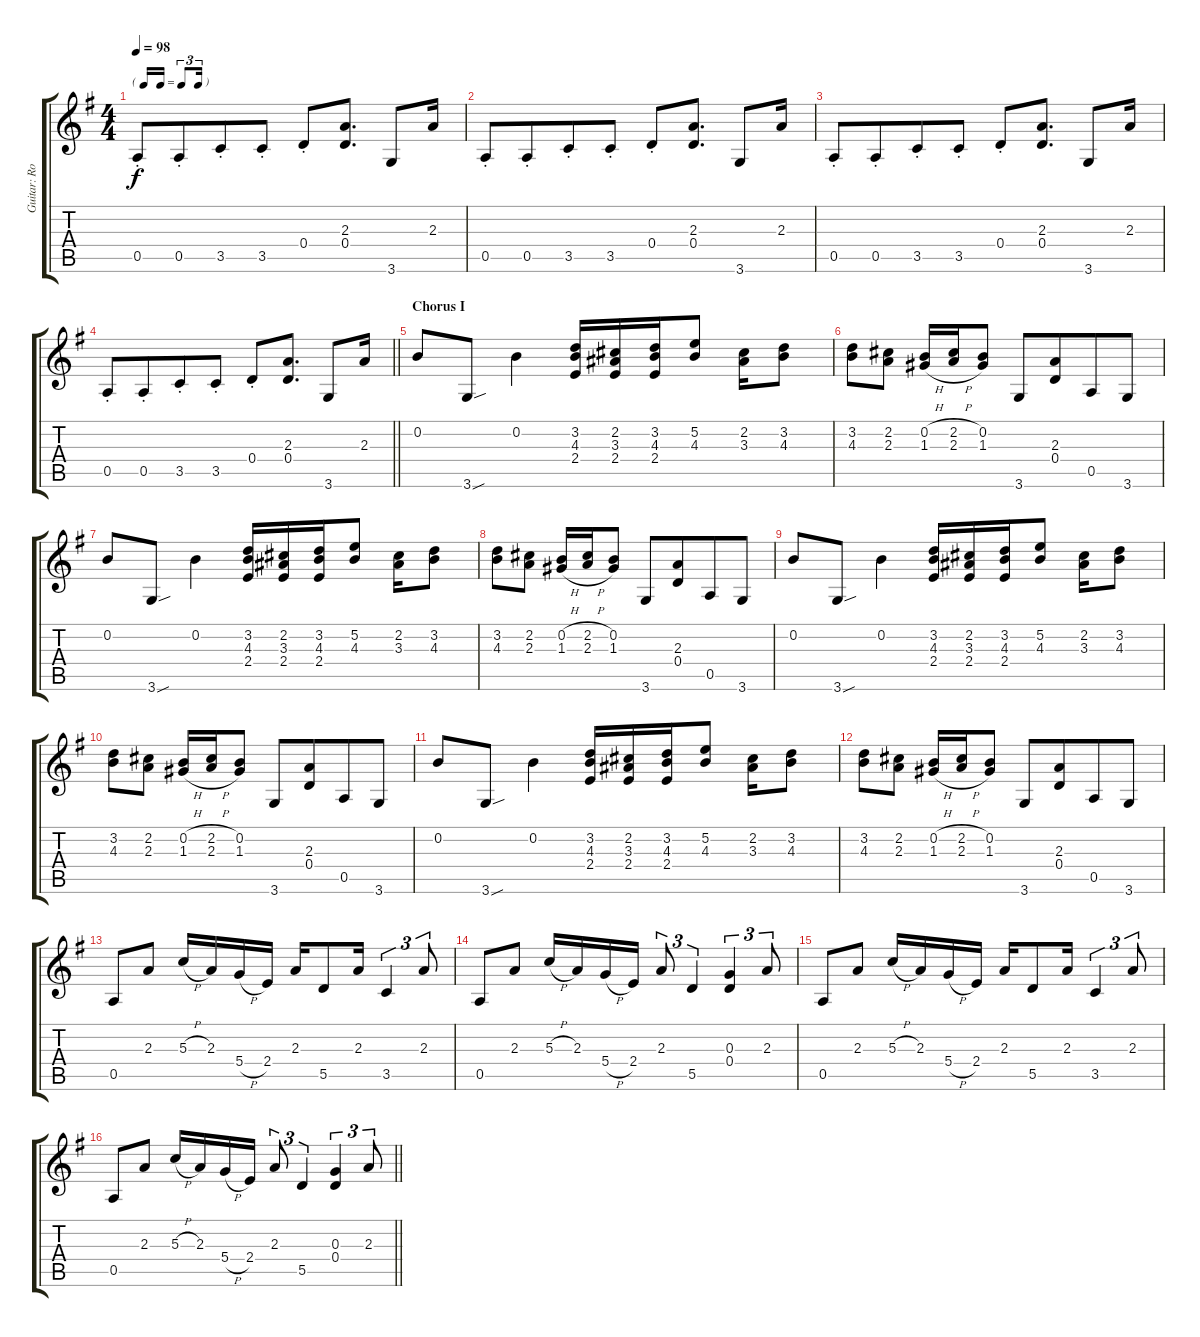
\track ("Guitar: Robbin" "Guitar: Ro") {instrument distortionguitar}
\staff {score tabs}
\tuning (E4 B3 G3 D3 A2 E2) {hide}
\ts (4 4)
\tf triplet16th
\tempo 98
\clef g2
\ks g
0.5{st}.8{dy f} 0.5{st}.8{beam merge} 3.5{st}.8 3.5{st}.8 0.4{st}.8 (2.3 0.4).8{d} 3.6.8 2.3.16 |
0.5{st}.8 0.5{st}.8{beam merge} 3.5{st}.8 3.5{st}.8 0.4{st}.8 (2.3 0.4).8{d} 3.6.8 2.3.16 |
0.5{st}.8 0.5{st}.8{beam merge} 3.5{st}.8 3.5{st}.8 0.4{st}.8 (2.3 0.4).8{d} 3.6.8 2.3.16 |
\barLineRight lightlight
0.5{st}.8 0.5{st}.8{beam merge} 3.5{st}.8 3.5{st}.8 0.4{st}.8 (2.3 0.4).8{d} 3.6.8 2.3.16 |
\section ("" "Chorus I")
0.2.8 3.6{sou}.8 0.2.4 (3.2 4.3 2.4).16 (2.2 3.3 2.4).16 (3.2 4.3 2.4).16 (5.2 4.3).8 (2.2 3.3).16 (3.2 4.3).8 |
(3.2 4.3).8 (2.2 2.3).8 (0.2{h} 1.3{h}).16 (2.2{h} 2.3{h}).16 (0.2 1.3).8 3.6.8 (2.3 0.4).8{beam merge} 0.5.8 3.6.8 |
0.2.8 3.6{sou}.8 0.2.4 (3.2 4.3 2.4).16 (2.2 3.3 2.4).16 (3.2 4.3 2.4).16 (5.2 4.3).8 (2.2 3.3).16 (3.2 4.3).8 |
(3.2 4.3).8 (2.2 2.3).8 (0.2{h} 1.3{h}).16 (2.2{h} 2.3{h}).16 (0.2 1.3).8 3.6.8 (2.3 0.4).8{beam merge} 0.5.8 3.6.8 |
0.2.8 3.6{sou}.8 0.2.4 (3.2 4.3 2.4).16 (2.2 3.3 2.4).16 (3.2 4.3 2.4).16 (5.2 4.3).8 (2.2 3.3).16 (3.2 4.3).8 |
(3.2 4.3).8 (2.2 2.3).8 (0.2{h} 1.3{h}).16 (2.2{h} 2.3{h}).16 (0.2 1.3).8 3.6.8 (2.3 0.4).8{beam merge} 0.5.8 3.6.8 |
0.2.8 3.6{sou}.8 0.2.4 (3.2 4.3 2.4).16 (2.2 3.3 2.4).16 (3.2 4.3 2.4).16 (5.2 4.3).8 (2.2 3.3).16 (3.2 4.3).8 |
(3.2 4.3).8 (2.2 2.3).8 (0.2{h} 1.3{h}).16 (2.2{h} 2.3{h}).16 (0.2 1.3).8 3.6.8 (2.3 0.4).8{beam merge} 0.5.8 3.6.8 |
0.5.8 2.3.8 5.3{h}.16 2.3.16 5.4{h}.16 2.4.16 2.3.16 5.5.8 2.3.16 3.5.4{tu (3 2)} 2.3.8{tu (3 2)} |
0.5.8 2.3.8 5.3{h}.16 2.3.16 5.4{h}.16 2.4.16 2.3.8{tu (3 2)} 5.5.4{tu (3 2)} (0.3 0.4).4{tu (3 2)} 2.3.8{tu (3 2)} |
0.5.8 2.3.8 5.3{h}.16 2.3.16 5.4{h}.16 2.4.16 2.3.16 5.5.8 2.3.16 3.5.4{tu (3 2)} 2.3.8{tu (3 2)} |
\barLineRight lightlight
0.5.8 2.3.8 5.3{h}.16 2.3.16 5.4{h}.16 2.4.16 2.3.8{tu (3 2)} 5.5.4{tu (3 2)} (0.3 0.4).4{tu (3 2)} 2.3.8{tu (3 2)}
